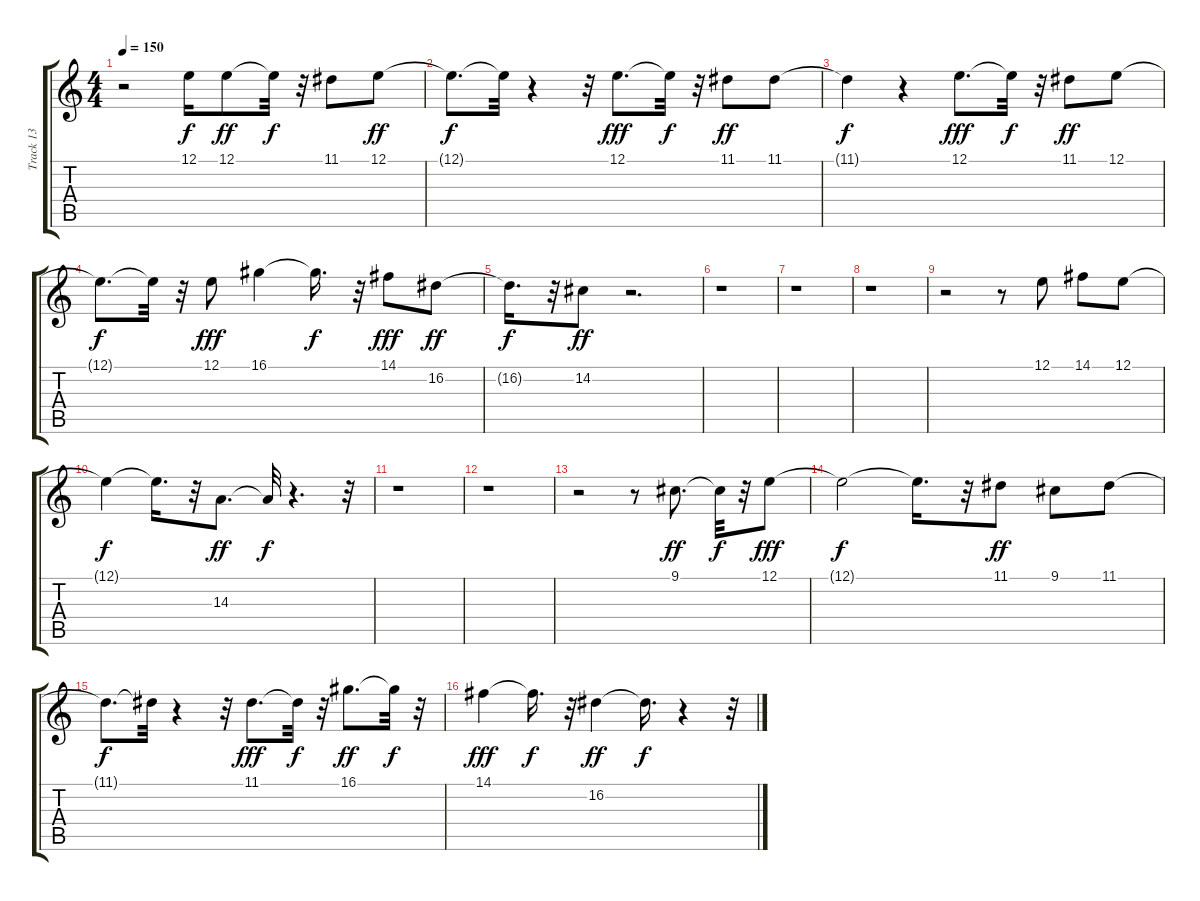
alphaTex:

\track ("Track 13" "Track 13") {instrument panflute}
\staff {score tabs}
\tuning (E4 B3 G3 D3 A2 E2) {hide}
\ts (4 4)
\tempo 150
\clef g2
\ks c
r.2{dy ff} 12.1.16{dy f} 12.1.8{dy ff} 12.1{t}.32{dy f} r.32 11.1.8 12.1.8{dy ff} |
12.1{t}.8{d dy f} 12.1{t}.32 r.4 r.32 12.1.8{d dy fff} 12.1{t}.32{dy f} r.32 11.1.8{dy ff} 11.1.8 |
11.1{t}.4{dy f} r.4 12.1.8{d dy fff} 12.1{t}.32{dy f} r.32 11.1.8{dy ff} 12.1.8 |
12.1{t}.8{d dy f} 12.1{t}.32 r.32 12.1.8{dy fff} 16.1.4 16.1{t}.16{d dy f} r.32 14.1.8{dy fff} 16.2.8{dy ff} |
16.2{t}.16{d dy f} r.32 14.2.8{dy ff} r.2{d} |
r.1 |
r.1 |
r.1 |
r.2 r.8 12.1.8 14.1.8 12.1.8 |
12.1{t}.4{dy f} 12.1{t}.16{d} r.32 14.3.8{d dy ff} 14.3{t}.32{dy f} r.4{d} r.32 |
r.1 |
r.1 |
r.2 r.8 9.1.8{d dy ff} 9.1{t}.32{dy f} r.32 12.1.8{dy fff} |
12.1{t}.2{dy f} 12.1{t}.16{d} r.32 11.1.8{dy ff} 9.1.8 11.1.8 |
11.1{t}.8{d dy f} 11.1{t}.32 r.4 r.32 11.1.8{d dy fff} 11.1{t}.32{dy f} r.32 16.1.8{d dy ff} 16.1{t}.32{dy f} r.32 |
14.1.4{dy fff} 14.1{t}.16{d dy f} r.32 16.2.4{dy ff} 16.2{t}.16{d dy f} r.4 r.32
